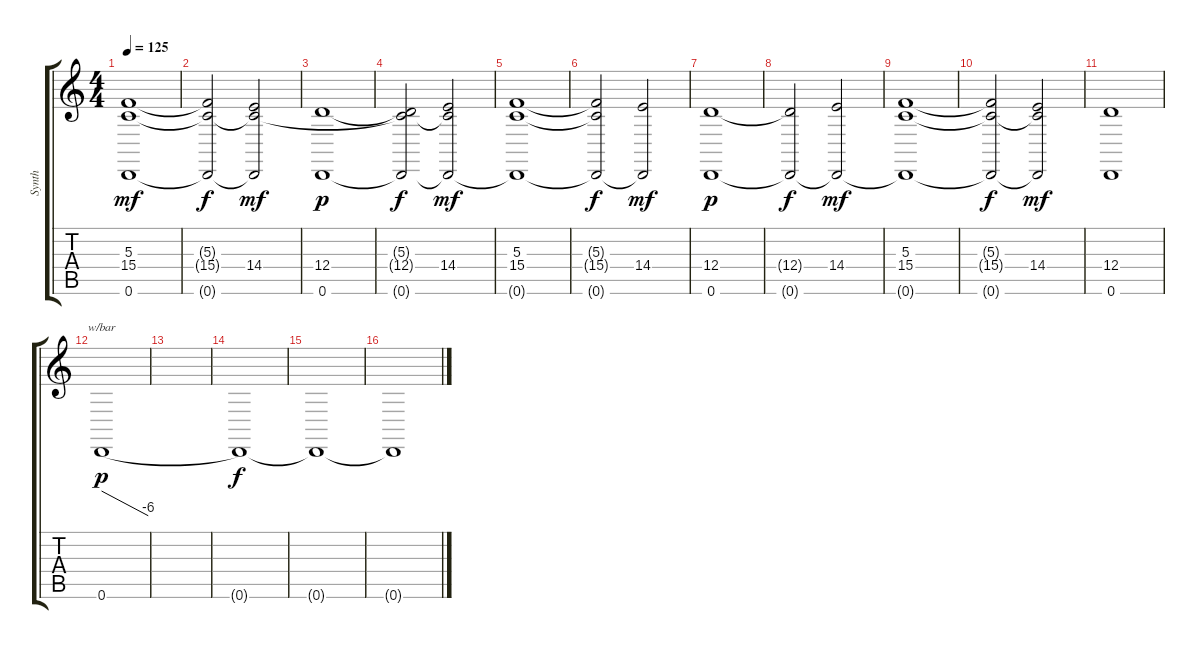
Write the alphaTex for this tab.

\track ("Synth" "Synth") {instrument lead2sawtooth}
\staff {score tabs}
\tuning (E4 B3 G3 D3 A2 D2) {hide}
\ts (4 4)
\tempo 125
\clef g2
\ks c
(5.3 15.4 0.6{t}).1{dy mf} |
(5.3{t} 15.4{t} 0.6{t}).2{dy f} (5.3{t} 14.4 0.6{t}).2{dy mf} |
(12.4 0.6).1{dy p} |
(5.3{t} 12.4{t} 0.6{t}).2{dy f} (5.3{t} 14.4 0.6{t}).2{dy mf} |
(5.3 15.4 0.6{t}).1 |
(5.3{t} 15.4{t} 0.6{t}).2{dy f} (14.4 0.6{t}).2{dy mf} |
(12.4 0.6).1{dy p volume 7} |
(12.4{t} 0.6{t}).2{dy f} (14.4 0.6{t}).2{dy mf} |
(5.3 15.4 0.6{t}).1 |
(5.3{t} 15.4{t} 0.6{t}).2{dy f} (5.3{t} 14.4 0.6{t}).2{dy mf volume 0} |
(12.4 0.6).1 |
0.6.1{tbe (dive default 0 0 60 -24) dy p instrument lead2sawtooth} |
|
0.6{t}.1{dy f} |
0.6{t}.1 |
0.6{t}.1{volume 13}
